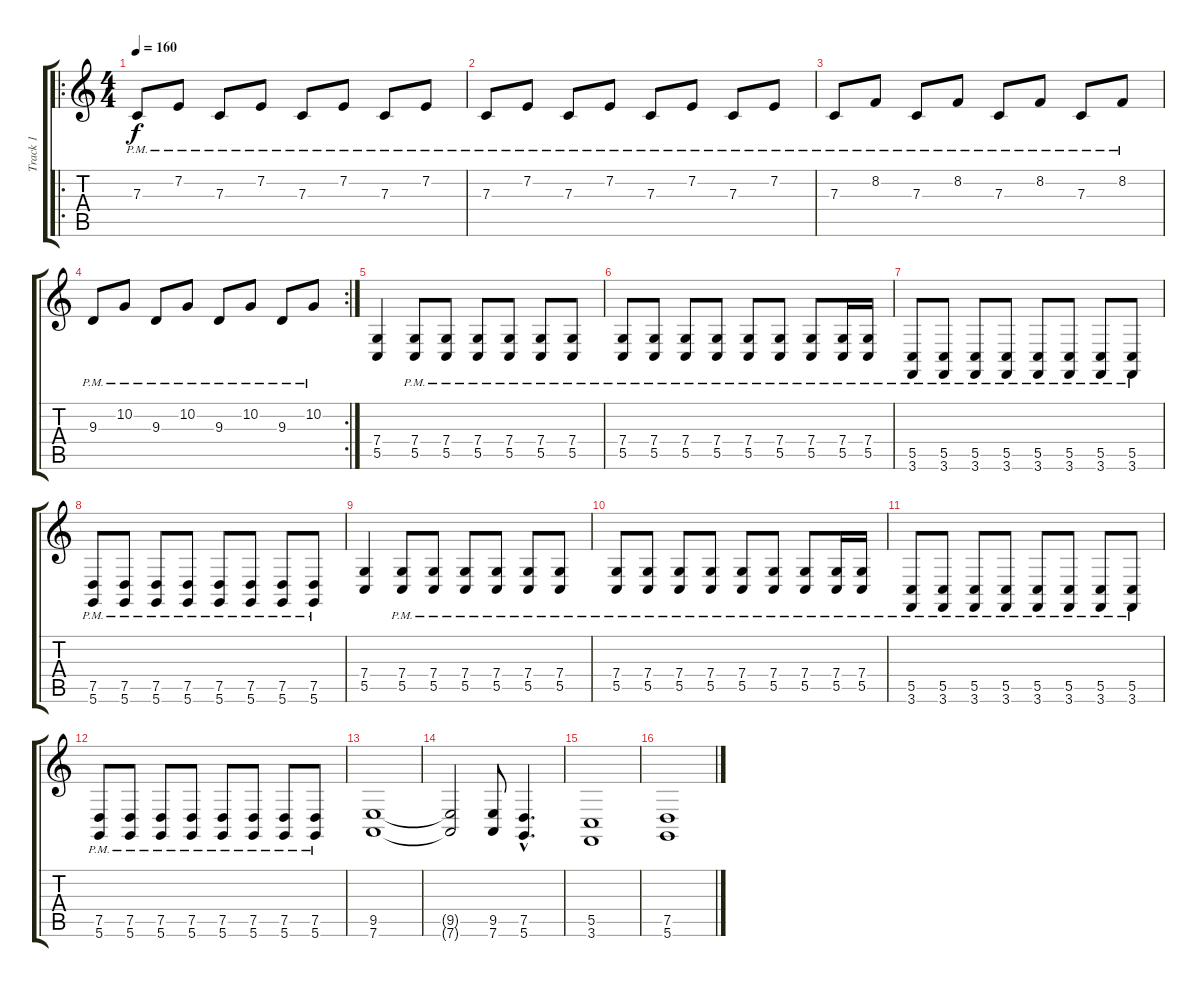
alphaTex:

\track ("Track 1" "Track 1") {instrument lead1square}
\staff {score tabs}
\tuning (D4 A3 F3 C3 G2 D2) {hide}
\ro
\ts (4 4)
\tempo 160
\clef g2
\ks c
7.3{pm}.8{dy f instrument lead1square} 7.2{pm}.8 7.3{pm}.8 7.2{pm}.8 7.3{pm}.8 7.2{pm}.8 7.3{pm}.8 7.2{pm}.8 |
7.3{pm}.8 7.2{pm}.8 7.3{pm}.8 7.2{pm}.8 7.3{pm}.8 7.2{pm}.8 7.3{pm}.8 7.2{pm}.8 |
7.3{pm}.8 8.2{pm}.8 7.3{pm}.8 8.2{pm}.8 7.3{pm}.8 8.2{pm}.8 7.3{pm}.8 8.2{pm}.8 |
\rc 2
9.3{pm}.8 10.2{pm}.8 9.3{pm}.8 10.2{pm}.8 9.3{pm}.8 10.2{pm}.8 9.3{pm}.8 10.2{pm}.8 |
(7.4 5.5).4 (7.4{pm} 5.5{pm}).8 (7.4{pm} 5.5{pm}).8 (7.4{pm} 5.5{pm}).8 (7.4{pm} 5.5{pm}).8 (7.4{pm} 5.5{pm}).8 (7.4{pm} 5.5{pm}).8 |
(7.4{pm} 5.5{pm}).8 (7.4{pm} 5.5{pm}).8 (7.4{pm} 5.5{pm}).8 (7.4{pm} 5.5{pm}).8 (7.4{pm} 5.5{pm}).8 (7.4{pm} 5.5{pm}).8 (7.4{pm} 5.5{pm}).8 (7.4{pm} 5.5{pm}).16 (7.4{pm} 5.5{pm}).16 |
(5.5{pm} 3.6{pm}).8 (5.5{pm} 3.6{pm}).8 (5.5{pm} 3.6{pm}).8 (5.5{pm} 3.6{pm}).8 (5.5{pm} 3.6{pm}).8 (5.5{pm} 3.6{pm}).8 (5.5{pm} 3.6{pm}).8 (5.5{pm} 3.6{pm}).8 |
(7.5{pm} 5.6{pm}).8 (7.5{pm} 5.6{pm}).8 (7.5{pm} 5.6{pm}).8 (7.5{pm} 5.6{pm}).8 (7.5{pm} 5.6{pm}).8 (7.5{pm} 5.6{pm}).8 (7.5{pm} 5.6{pm}).8 (7.5{pm} 5.6{pm}).8 |
(7.4 5.5).4 (7.4{pm} 5.5{pm}).8 (7.4{pm} 5.5{pm}).8 (7.4{pm} 5.5{pm}).8 (7.4{pm} 5.5{pm}).8 (7.4{pm} 5.5{pm}).8 (7.4{pm} 5.5{pm}).8 |
(7.4{pm} 5.5{pm}).8 (7.4{pm} 5.5{pm}).8 (7.4{pm} 5.5{pm}).8 (7.4{pm} 5.5{pm}).8 (7.4{pm} 5.5{pm}).8 (7.4{pm} 5.5{pm}).8 (7.4{pm} 5.5{pm}).8 (7.4{pm} 5.5{pm}).16 (7.4{pm} 5.5{pm}).16 |
(5.5{pm} 3.6{pm}).8 (5.5{pm} 3.6{pm}).8 (5.5{pm} 3.6{pm}).8 (5.5{pm} 3.6{pm}).8 (5.5{pm} 3.6{pm}).8 (5.5{pm} 3.6{pm}).8 (5.5{pm} 3.6{pm}).8 (5.5{pm} 3.6{pm}).8 |
(7.5{pm} 5.6{pm}).8 (7.5{pm} 5.6{pm}).8 (7.5{pm} 5.6{pm}).8 (7.5{pm} 5.6{pm}).8 (7.5{pm} 5.6{pm}).8 (7.5{pm} 5.6{pm}).8 (7.5{pm} 5.6{pm}).8 (7.5{pm} 5.6{pm}).8 |
(9.5 7.6).1 |
(9.5{t} 7.6{t}).2 (9.5 7.6).8 (7.5{hac} 5.6{hac}).4{d} |
(5.5 3.6).1 |
(7.5 5.6).1
